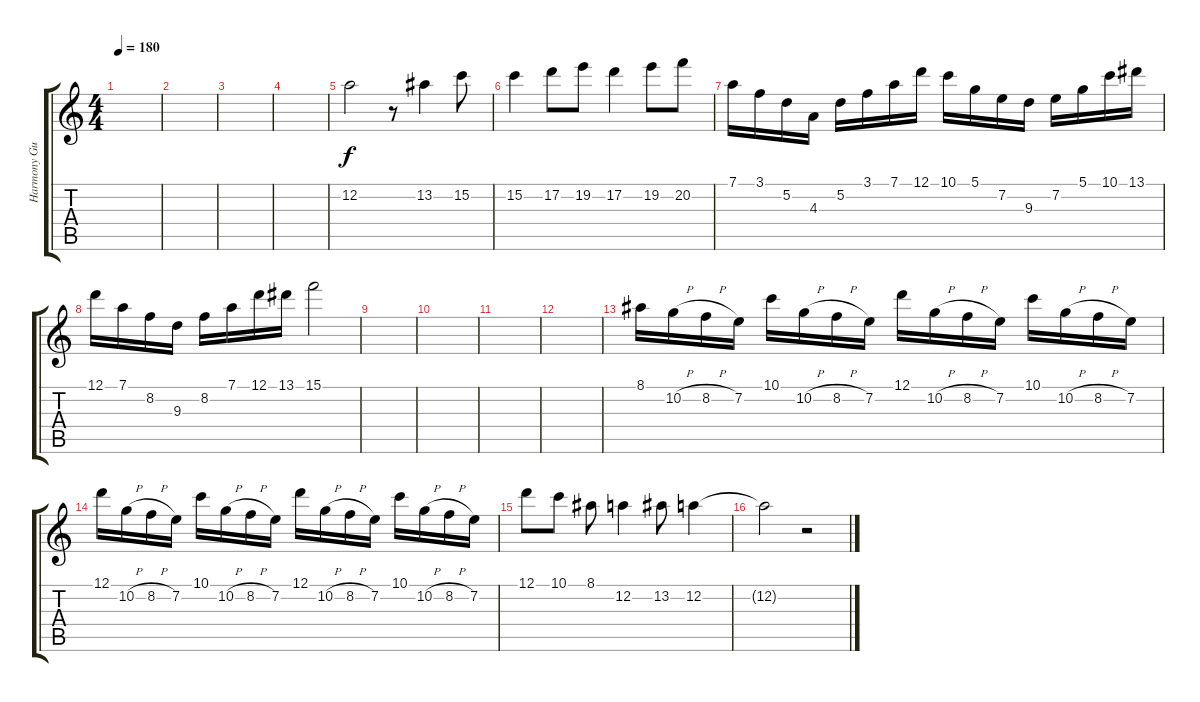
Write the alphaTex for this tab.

\track ("Harmony Guitar" "Harmony Gu") {instrument distortionguitar}
\staff {score tabs}
\tuning (D4 A3 F3 C3 G2 D2) {hide}
\ts (4 4)
\tempo 180
\clef g2
\ks c
|
|
|
|
12.2.2 r.8 13.2.4 15.2.8 |
15.2.4 17.2.8 19.2.8 17.2.4 19.2.8 20.2.8 |
7.1.16 3.1.16 5.2.16 4.3.16 5.2.16 3.1.16 7.1.16 12.1.16 10.1.16 5.1.16 7.2.16 9.3.16 7.2.16 5.1.16 10.1.16 13.1.16 |
12.1.16 7.1.16 8.2.16 9.3.16 8.2.16 7.1.16 12.1.16 13.1.16 15.1.2 |
|
|
|
|
8.1.16 10.2{h}.16 8.2{h}.16 7.2.16 10.1.16 10.2{h}.16 8.2{h}.16 7.2.16 12.1.16 10.2{h}.16 8.2{h}.16 7.2.16 10.1.16 10.2{h}.16 8.2{h}.16 7.2.16 |
12.1.16 10.2{h}.16 8.2{h}.16 7.2.16 10.1.16 10.2{h}.16 8.2{h}.16 7.2.16 12.1.16 10.2{h}.16 8.2{h}.16 7.2.16 10.1.16 10.2{h}.16 8.2{h}.16 7.2.16 |
12.1.8 10.1.8 8.1.8 12.2.4 13.2.8 12.2.4 |
12.2{t}.2 r.2
